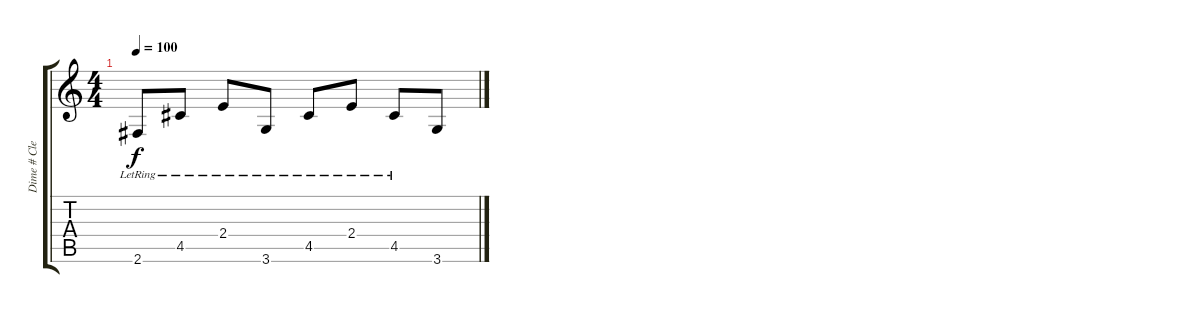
\track ("Dime # Clean Guitar" "Dime # Cle") {instrument electricguitarclean}
\staff {score tabs}
\tuning (E4 B3 G3 D3 A2 E2) {hide}
\ts (4 4)
\tempo 100
\clef g2
\ks c
2.6{lr}.8{dy f} 4.5{lr}.8 2.4{lr}.8 3.6{lr}.8 4.5{lr}.8 2.4{lr}.8 4.5{lr}.8 3.6.8
